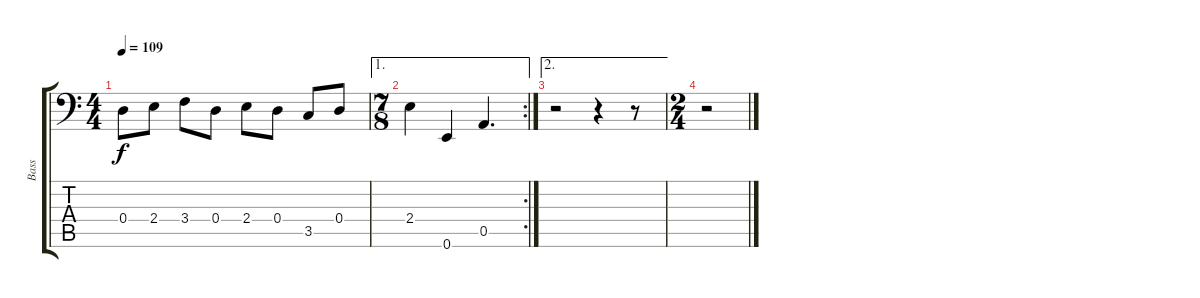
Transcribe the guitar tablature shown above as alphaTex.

\track ("Bass" "Bass") {instrument electricbassfinger}
\staff {score tabs}
\tuning (E3 B2 G2 D2 A1 E1) {hide}
\ts (4 4)
\tempo 109
\clef f4
\ks c
0.4.8{dy f} 2.4.8 3.4.8 0.4.8 2.4.8 0.4.8 3.5.8 0.4.8 |
\ae 1
\rc 2
\ts (7 8)
2.4.4 0.6.4 0.5.4{d} |
\ae 2
r.2 r.4 r.8 |
\ts (2 4)
r.2
